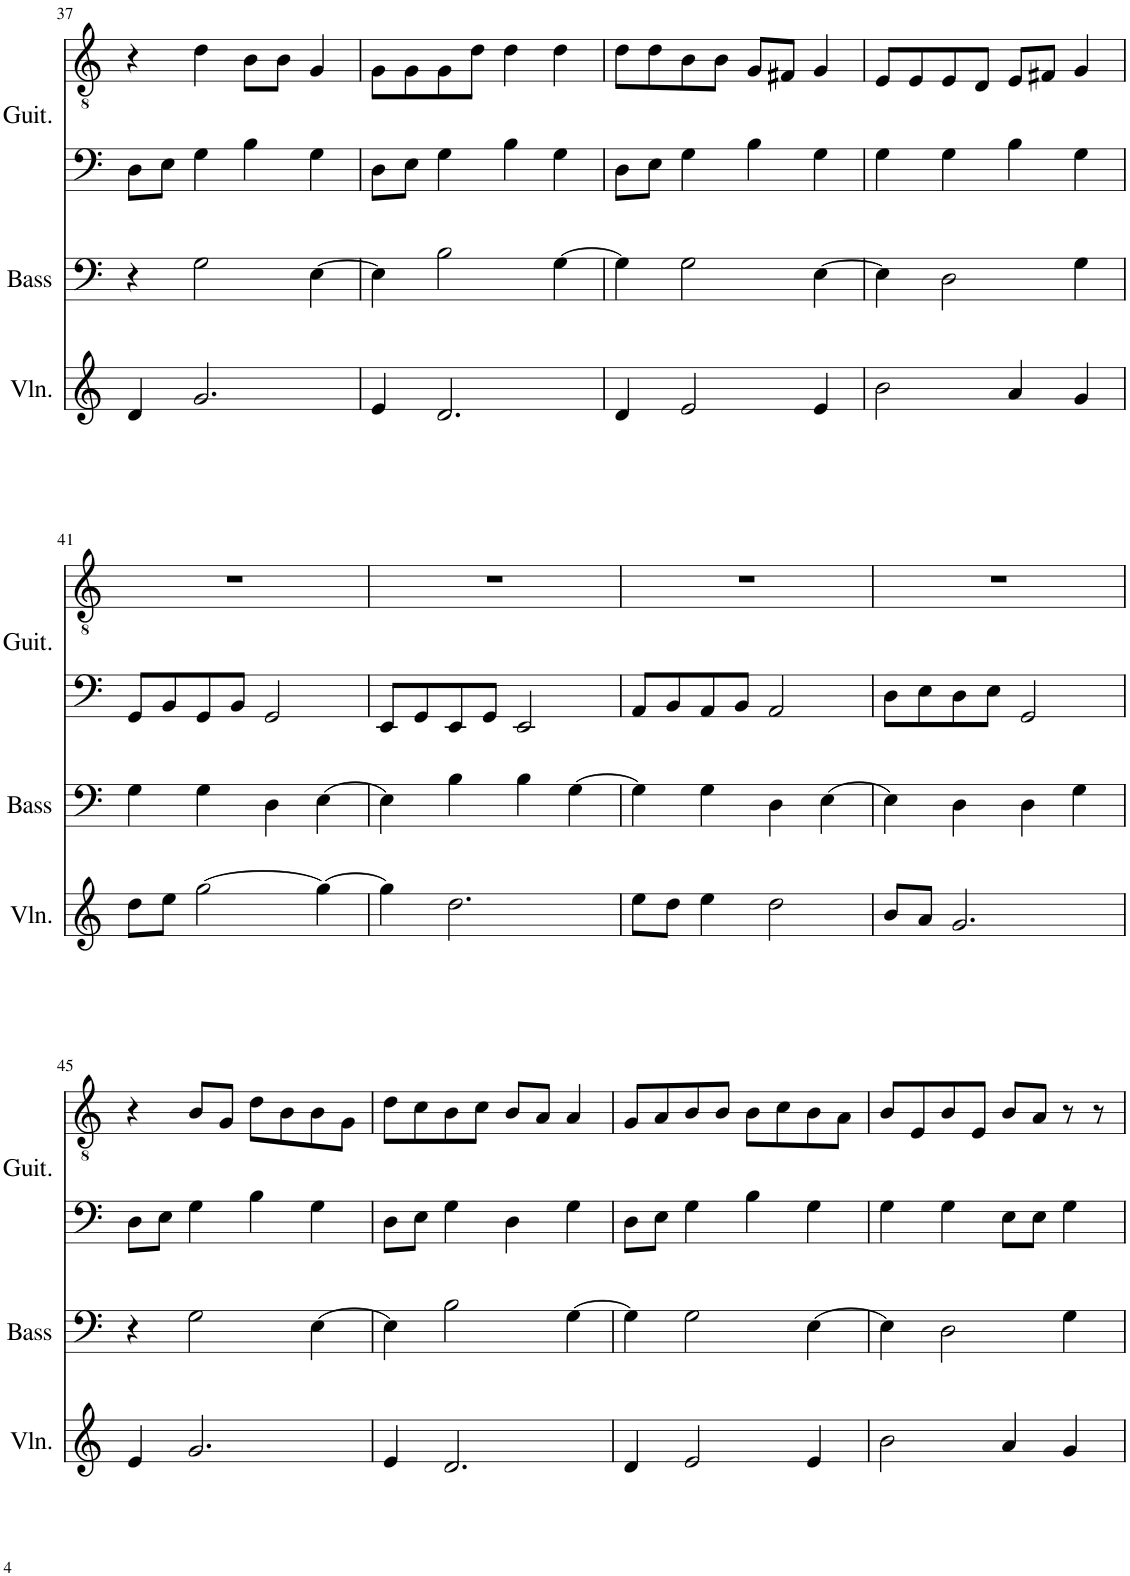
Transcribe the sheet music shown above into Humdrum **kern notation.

**kern	**kern	**kern	**kern
*part3	*part2	*part1	*part1
*staff4	*staff3	*staff2	*staff1
*I"Violin	*I"Acoustic Bass	*I"Classical Guitar	*
*I'Vln.	*I'Bass	*I'Guit.	*
!!LO:PB:g=z
*clefG2	*clefF4	*clefF4	*clefGv2
*	*Trd7c12	*	*
*k[]	*k[]	*k[]	*k[]
*M4/4	*M4/4	*M4/4	*M4/4
=37	=37	=37	=37
4d/	4r	8D\L	4r
.	.	8E\J	.
2.g/	2G\	4G\	4d\
.	.	4B\	8B\L
.	.	.	8B\J
.	[4E\	4G\	4G/
=38	=38	=38	=38
4e/	4E\]	8D\L	8G\L
.	.	8E\J	8G\
2.d/	2B\	4G\	8G\
.	.	.	8d\J
.	.	4B\	4d\
.	[4G\	4G\	4d\
=39	=39	=39	=39
4d/	4G\]	8D\L	8d\L
.	.	8E\J	8d\
2e/	2G\	4G\	8B\
.	.	.	8B\J
.	.	4B\	8G/L
.	.	.	8F#X/J
4e/	[4E\	4G\	4G/
=40	=40	=40	=40
2b\	4E\]	4G\	8E/L
.	.	.	8E/
.	2D\	4G\	8E/
.	.	.	8D/J
4a/	.	4B\	8E/L
.	.	.	8F#X/J
4g/	4G\	4G\	4G/
!!LO:LB:g=z
=41	=41	=41	=41
8dd\L	4G\	8GG/L	1r
8ee\J	.	8BB/	.
[2gg\	4G\	8GG/	.
.	.	8BB/J	.
.	4D\	2GG/	.
4gg\_	[4E\	.	.
=42	=42	=42	=42
4gg\]	4E\]	8EE/L	1r
.	.	8GG/	.
2.dd\	4B\	8EE/	.
.	.	8GG/J	.
.	4B\	2EE/	.
.	[4G\	.	.
=43	=43	=43	=43
8ee\L	4G\]	8AA/L	1r
8dd\J	.	8BB/	.
4ee\	4G\	8AA/	.
.	.	8BB/J	.
2dd\	4D\	2AA/	.
.	[4E\	.	.
=44	=44	=44	=44
8b/L	4E\]	8D\L	1r
8a/J	.	8E\	.
2.g/	4D\	8D\	.
.	.	8E\J	.
.	4D\	2GG/	.
.	4G\	.	.
!!LO:LB:g=z
=45	=45	=45	=45
4e/	4r	8D\L	4r
.	.	8E\J	.
2.g/	2G\	4G\	8B/L
.	.	.	8G/J
.	.	4B\	8d\L
.	.	.	8B\
.	[4E\	4G\	8B\
.	.	.	8G\J
=46	=46	=46	=46
4e/	4E\]	8D\L	8d\L
.	.	8E\J	8c\
2.d/	2B\	4G\	8B\
.	.	.	8c\J
.	.	4D\	8B/L
.	.	.	8A/J
.	[4G\	4G\	4A/
=47	=47	=47	=47
4d/	4G\]	8D\L	8G/L
.	.	8E\J	8A/
2e/	2G\	4G\	8B/
.	.	.	8B/J
.	.	4B\	8B\L
.	.	.	8c\
4e/	[4E\	4G\	8B\
.	.	.	8A\J
=48	=48	=48	=48
2b\	4E\]	4G\	8B/L
.	.	.	8E/
.	2D\	4G\	8B/
.	.	.	8E/J
4a/	.	8E\L	8B/L
.	.	8E\J	8A/J
4g/	4G\	4G\	8r
.	.	.	8r
=	=	=	=
*-	*-	*-	*-
